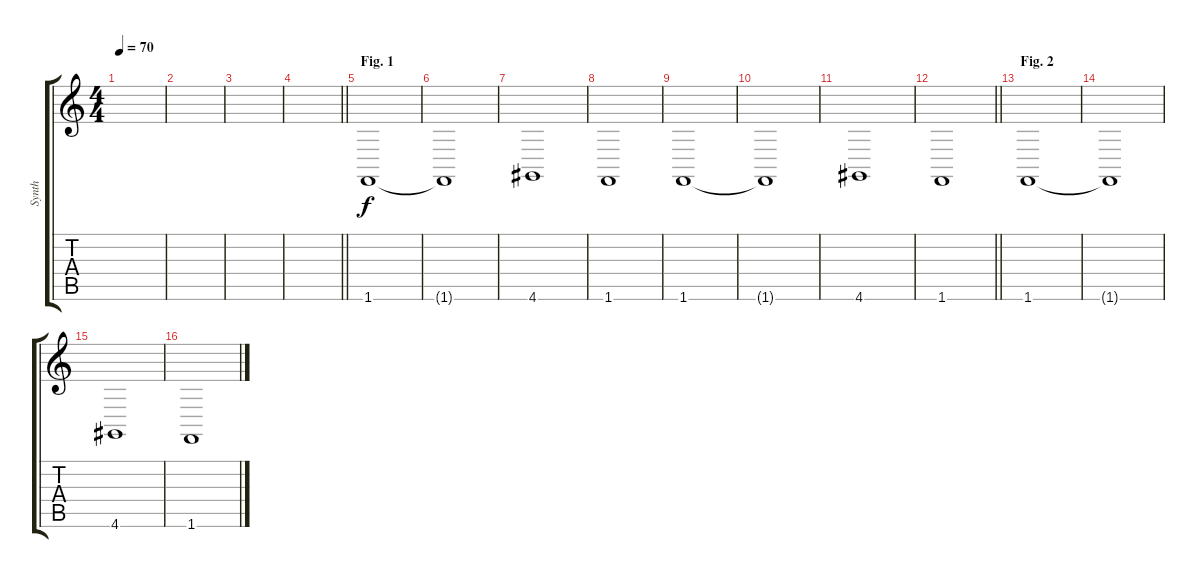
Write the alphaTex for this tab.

\track ("Synth" "Synth") {instrument tremolostrings}
\staff {score tabs}
\tuning (E4 B3 G3 D3 A2 E2) {hide}
\ts (4 4)
\tempo 70
\clef g2
\ks c
|
|
|
\barLineRight lightlight
|
\section ("" "Fig. 1")
1.6.1 |
1.6{t}.1 |
4.6.1 |
1.6.1 |
1.6.1 |
1.6{t}.1 |
4.6.1 |
\barLineRight lightlight
1.6.1 |
\section ("" "Fig. 2")
1.6.1 |
1.6{t}.1 |
4.6.1 |
1.6.1
